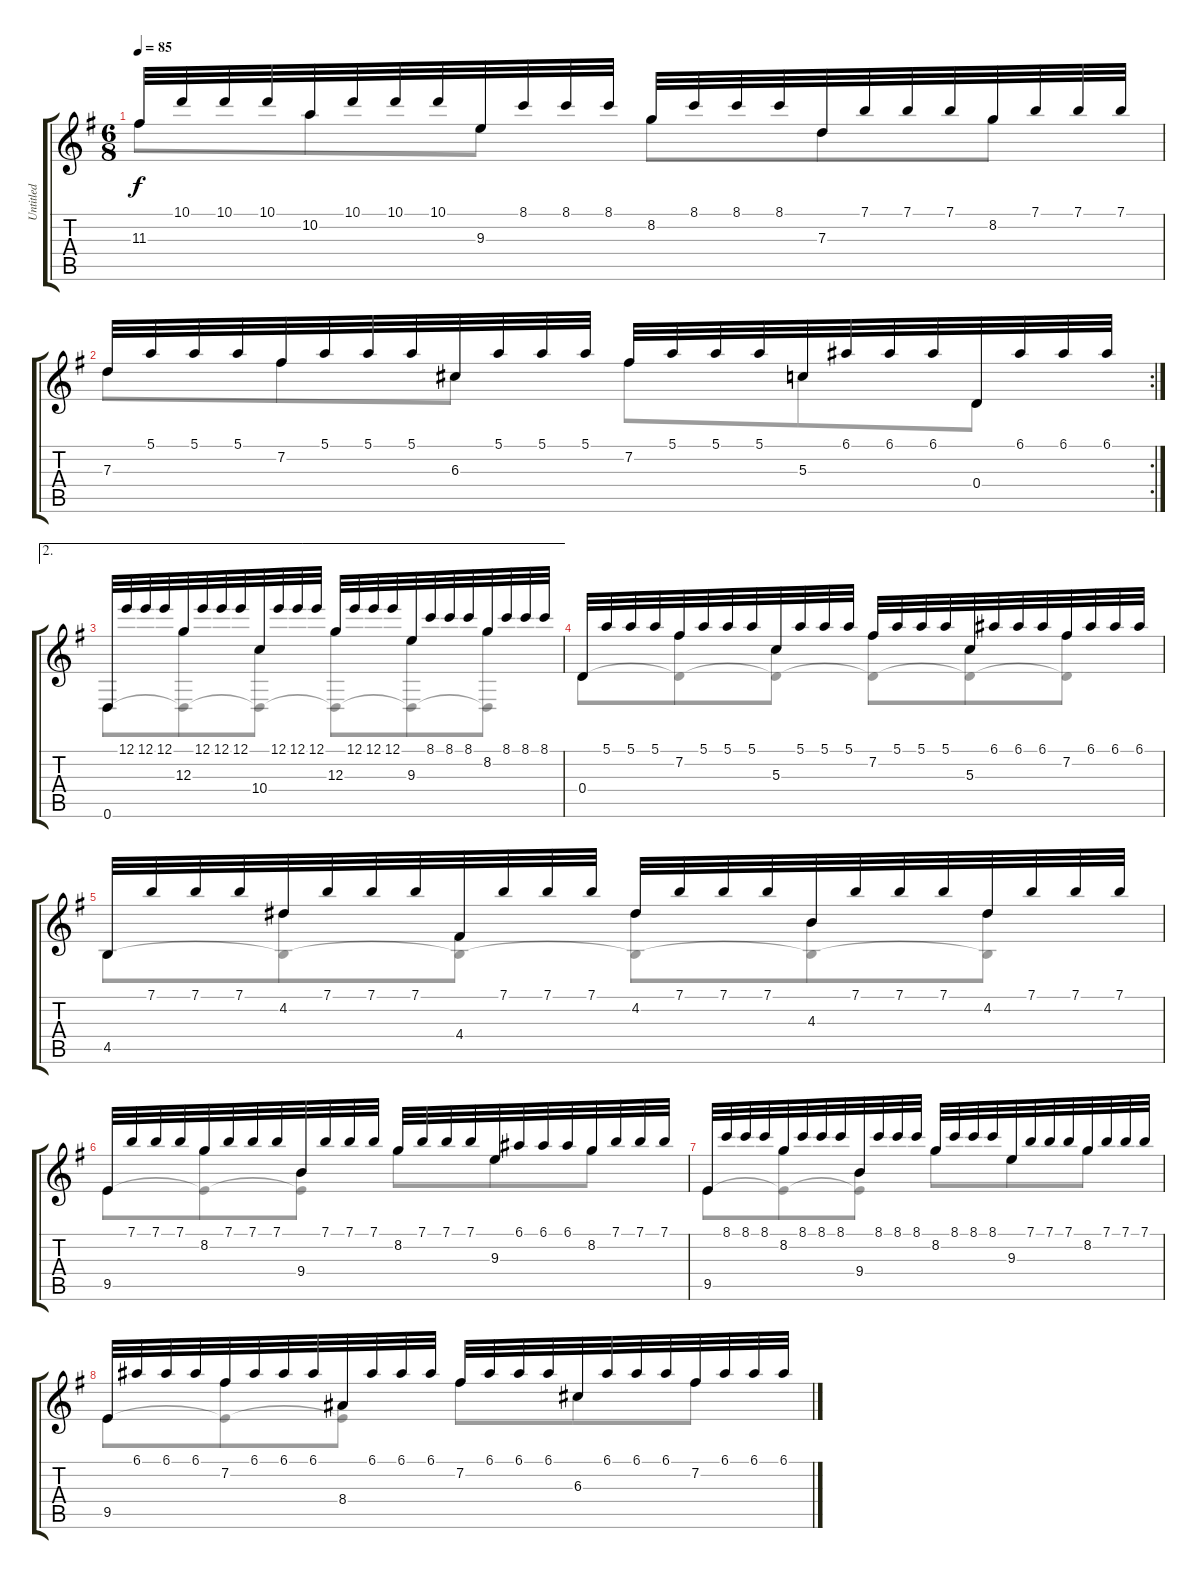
\track ("Untitled" "Untitled") {instrument acousticguitarnylon}
\staff {score tabs}
\tuning (E4 B3 G3 D3 G2 D2) {hide}
\voice
\ts (6 8)
\tempo 85
\clef g2
\ks g
11.3.32{dy f} 10.1.32 10.1.32 10.1.32 10.2.32 10.1.32 10.1.32 10.1.32 9.3.32 8.1.32 8.1.32 8.1.32 8.2.32 8.1.32 8.1.32 8.1.32 7.3.32 7.1.32 7.1.32 7.1.32 8.2.32 7.1.32 7.1.32 7.1.32 |
\rc 2
7.3.32 5.1.32 5.1.32 5.1.32 7.2.32 5.1.32 5.1.32 5.1.32 6.3.32 5.1.32 5.1.32 5.1.32 7.2.32 5.1.32 5.1.32 5.1.32 5.3.32 6.1.32 6.1.32 6.1.32 0.4.32 6.1.32 6.1.32 6.1.32 |
\ae 2
0.6.32 12.1.32 12.1.32 12.1.32 12.3.32 12.1.32 12.1.32 12.1.32 10.4.32 12.1.32 12.1.32 12.1.32 12.3.32 12.1.32 12.1.32 12.1.32 9.3.32 8.1.32 8.1.32 8.1.32 8.2.32 8.1.32 8.1.32 8.1.32 |
0.4.32 5.1.32 5.1.32 5.1.32 7.2.32 5.1.32 5.1.32 5.1.32 5.3.32 5.1.32 5.1.32 5.1.32 7.2.32 5.1.32 5.1.32 5.1.32 5.3.32 6.1.32 6.1.32 6.1.32 7.2.32 6.1.32 6.1.32 6.1.32 |
4.5.32 7.1.32 7.1.32 7.1.32 4.2.32 7.1.32 7.1.32 7.1.32 4.4.32 7.1.32 7.1.32 7.1.32 4.2.32 7.1.32 7.1.32 7.1.32 4.3.32 7.1.32 7.1.32 7.1.32 4.2.32 7.1.32 7.1.32 7.1.32 |
9.5.32 7.1.32 7.1.32 7.1.32 8.2.32 7.1.32 7.1.32 7.1.32 9.4.32 7.1.32 7.1.32 7.1.32 8.2.32 7.1.32 7.1.32 7.1.32 9.3.32 6.1.32 6.1.32 6.1.32 8.2.32 7.1.32 7.1.32 7.1.32 |
9.5.32 8.1.32 8.1.32 8.1.32 8.2.32 8.1.32 8.1.32 8.1.32 9.4.32 8.1.32 8.1.32 8.1.32 8.2.32 8.1.32 8.1.32 8.1.32 9.3.32 7.1.32 7.1.32 7.1.32 8.2.32 7.1.32 7.1.32 7.1.32 |
9.5.32 6.1.32 6.1.32 6.1.32 7.2.32 6.1.32 6.1.32 6.1.32 8.4.32 6.1.32 6.1.32 6.1.32 7.2.32 6.1.32 6.1.32 6.1.32 6.3.32 6.1.32 6.1.32 6.1.32 7.2.32 6.1.32 6.1.32 6.1.32
\voice
\clef g2
\ottava regular
\simile none
\ks g
11.3.8{dy f} 10.2.8 9.3.8 8.2.8 7.3.8 8.2.8 |
7.3.8 7.2.8 6.3.8 7.2.8 5.3.8 0.4.8 |
0.6.8 (12.3 0.6{t}).8 (10.4 0.6{t}).8 (12.3 0.6{t}).8 (9.3 0.6{t}).8 (8.2 0.6{t}).8 |
0.4.8 (7.2 0.4{t}).8 (5.3 0.4{t}).8 (7.2 0.4{t}).8 (5.3 0.4{t}).8 (7.2 0.4{t}).8 |
4.5.8 (4.2 4.5{t}).8 (4.4 4.5{t}).8 (4.2 4.5{t}).8 (4.3 4.5{t}).8 (4.2 4.5{t}).8 |
9.5.8 (8.2 9.5{t}).8 (9.4 9.5{t}).8 8.2.8 9.3.8 8.2.8 |
9.5.8 (8.2 9.5{t}).8 (9.4 9.5{t}).8 8.2.8 9.3.8 8.2.8 |
9.5.8 (7.2 9.5{t}).8 (8.4 9.5{t}).8 7.2.8 6.3.8 7.2.8
